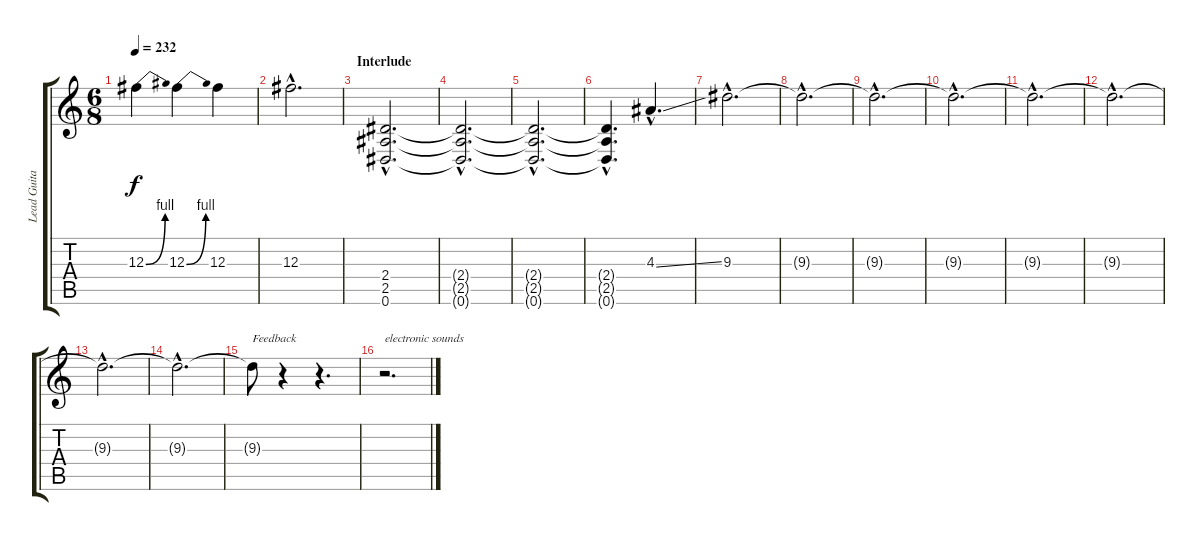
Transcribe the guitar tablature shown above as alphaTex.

\track ("Lead Guitar" "Lead Guita") {instrument overdrivenguitar}
\staff {score tabs}
\tuning (Eb4 Bb3 Gb3 Db3 Ab2 Eb2) {hide}
\ts (6 8)
\tempo 232
\clef g2
\ks c
12.3{be (bend 0 0 60 4)}.4{dy f} 12.3{be (bend 0 0 60 4)}.4 12.3.4 |
12.3{hac}.2{d} |
\section ("" "Interlude")
(2.4{hac} 2.5{hac} 0.6{hac}).2{d} |
(2.4{hac t} 2.5{hac t} 0.6{hac t}).2{d} |
(2.4{hac t} 2.5{hac t} 0.6{hac t}).2{d} |
(2.4{hac t} 2.5{hac t} 0.6{hac t}).4{d} 4.3{ss hac}.4{d} |
9.3{hac}.2{d} |
9.3{hac t}.2{d} |
9.3{hac t}.2{d} |
9.3{hac t}.2{d} |
9.3{hac t}.2{d} |
9.3{hac t}.2{d} |
9.3{hac t}.2{d} |
9.3{hac t}.2{d} |
9.3{t}.8{txt "Feedback"} r.4 r.4{d} |
r.2{d txt "electronic sounds"}
